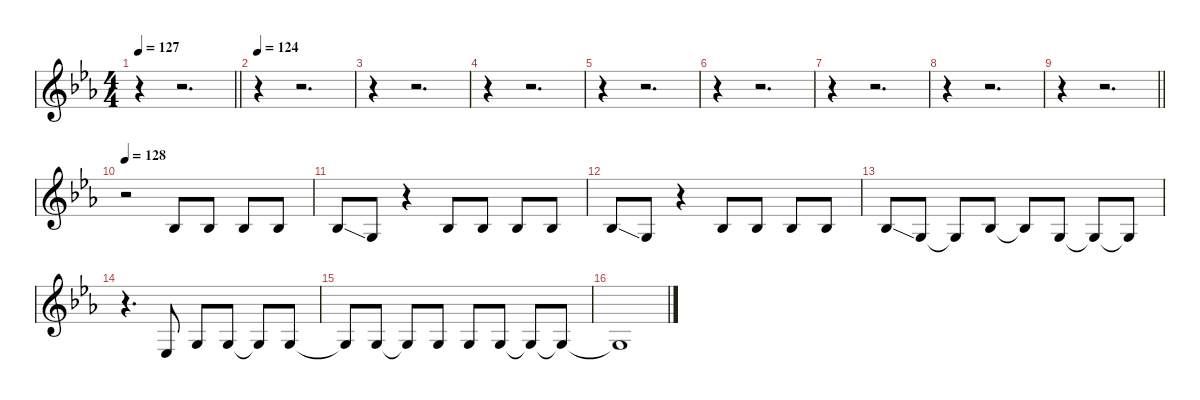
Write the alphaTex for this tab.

\defaultSystemsLayout 4
\hideDynamics
\bracketExtendMode nobrackets
\singleTrackTrackNamePolicy hidden
\multiTrackTrackNamePolicy hidden
\firstSystemTrackNameMode fullname
\firstSystemTrackNameOrientation horizontal
\otherSystemsTrackNameOrientation horizontal
\track ("Vocals" "led.synth.") {instrument lead2sawtooth}
\staff {score}
\tuning (E4 C4 G3 C3 G2 C2)
\ts (4 4)
\tempo 127
\clef g2
\barLineRight lightlight
\ks cminor
r.4{dy f} r.2{d} |
\tempo 124
r.4 r.2{d} |
r.4 r.2{d} |
r.4 r.2{d} |
r.4 r.2{d} |
r.4 r.2{d} |
r.4 r.2{d} |
r.4 r.2{d} |
\barLineRight lightlight
r.4 r.2{d} |
\tempo 128
r.2 3.3{acc b}.8 3.3{acc b}.8 3.3{acc b}.8 3.3{acc b}.8 |
3.3{ss acc b}.8 0.3{acc forcenatural}.8 r.4 3.3{acc b}.8 3.3{acc b}.8 3.3{acc b}.8 3.3{acc b}.8 |
3.3{ss acc b}.8 0.3{acc forcenatural}.8 r.4 3.3{acc b}.8 3.3{acc b}.8 3.3{acc b}.8 3.3{acc b}.8 |
3.3{ss acc b}.8 0.3{acc forcenatural}.8 0.3{t acc forcenatural}.8 3.3{acc b}.8 3.3{t acc b}.8 0.3{acc forcenatural}.8 0.3{t acc forcenatural}.8 0.3{t acc forcenatural}.8 |
r.4{d} 3.4{acc b}.8 0.3{acc forcenatural}.8 0.3{acc forcenatural}.8 0.3{t acc forcenatural}.8 0.3{acc forcenatural}.8 |
0.3{t acc forcenatural}.8 0.3{acc forcenatural}.8 0.3{t acc forcenatural}.8 0.3{acc forcenatural}.8 0.3{acc forcenatural}.8 0.3{acc forcenatural}.8 0.3{t acc forcenatural}.8 0.3{t acc forcenatural}.8 |
0.3{t acc forcenatural}.1
